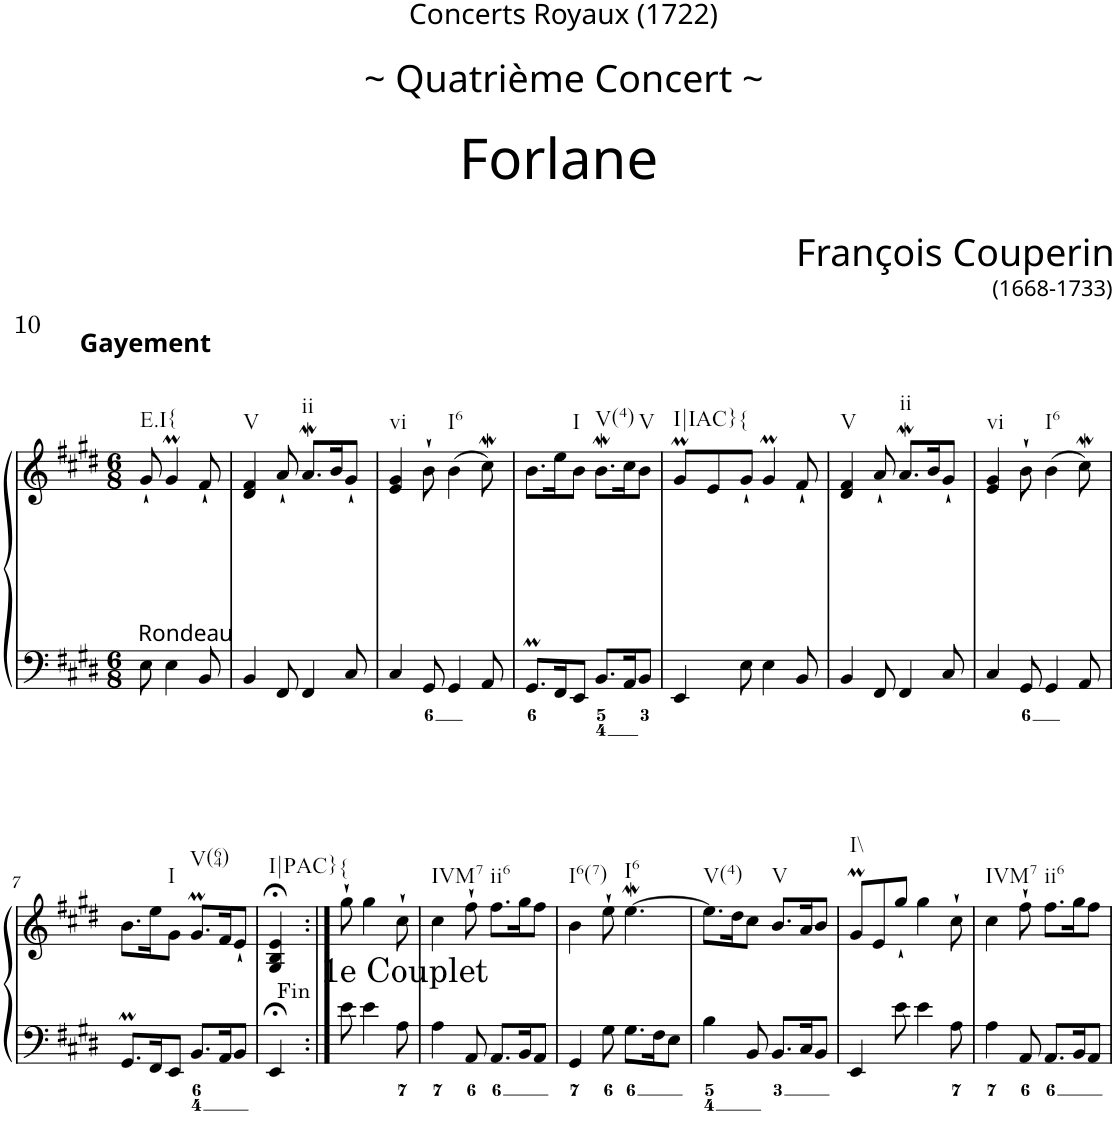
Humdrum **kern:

**kern	**kern
*part1	*part1
*staff2	*staff1
*I"Clavecin	*
*clefF4	*clefG2
*k[f#c#g#d#]	*k[f#c#g#d#]
*E:	*E:
*M6/8	*M6/8
=	=
!	!LO:TX:a:B:t=Gayement
!	!LO:TX:b:t=Rondeau
!	!LO:TX:b:t=E.I{
8E\	8g#`/
4E\	4g#m/
8BB/	8f#`/
=1	=1
!	!LO:TX:b:t=V
4BB/	4d#/ 4f#/
8FF#/	8a`/
!	!LO:TX:b:t=ii
4FF#/	8.aw/L
.	16b/K
8C#/	8g#`/J
=2	=2
!	!LO:TX:b:t=vi
4C#/	4e/ 4g#/
8GG#/	8b`\
!	!LO:TX:b:t=I6
4GG#/	(>4b\
8AA/	8cc#W\)
=3	=3
8.GG#m/L	8.b\L
16FF#/K	16ee\K
!	!LO:TX:b:t=I
8EE/J	8b\J
!	!LO:TX:b:t=V(4)
8.BB/L	8.bW\L
16AA/K	16cc#\K
!	!LO:TX:b:t=V
8BB/J	8b\J
=4	=4
!	!LO:TX:b:t=I|IAC}
4EE/	8g#m/L
.	8e/
!	!LO:TX:b:t={
8E\	8g#`/J
4E\	4g#m/
8BB/	8f#`/
=5	=5
!	!LO:TX:b:t=V
4BB/	4d#/ 4f#/
8FF#/	8a`/
!	!LO:TX:b:t=ii
4FF#/	8.aw/L
.	16b/K
8C#/	8g#`/J
=6	=6
!	!LO:TX:b:t=vi
4C#/	4e/ 4g#/
8GG#/	8b`\
!	!LO:TX:b:t=I6
4GG#/	(>4b\
8AA/	8cc#W\)
!!LO:LB:g=z
=7	=7
8.GG#m/L	8.b\L
16FF#/K	16ee\K
!	!LO:TX:b:t=I
8EE/J	8g#\J
!	!LO:TX:b:t=V(64)
8.BB/L	8.g#m/L
16AA/K	16f#/K
8BB/J	8e`/J
=8	=8
!	!LO:TX:b:t=I|PAC}
4EE;</	4G#/;< 4B/;< 4e/;<
!	!LO:TX:b:t=Fin
!LO:TX:b:t=Fin	!
=8X1:|!	=8X1:|!
!	!LO:TX:b:t={
8e\	8gg#`\
4e\	4gg#\
8A\	8cc#`\
=8X2	=8X2
!	!LO:TX:b:t=IVM7
4A\	4cc#\
8AA/	8ff#`\
!	!LO:TX:b:t=ii6
8.AA/L	8.ff#\L
16BB/K	16gg#\K
8AA/J	8ff#\J
=9	=9
!	!LO:TX:b:t=I6(7)
4GG#/	4b\
8G#\	8ee`\
!	!LO:TX:b:t=I6
8.G#\L	[4.eew\
16F#\K	.
8E\J	.
=10	=10
!	!LO:TX:b:t=V(4)
4B\	8.ee\L]
.	16dd#\K
8BB/	8cc#\J
!	!LO:TX:b:t=V
8.BB/L	8.b/L
16C#/K	16a/K
8BB/J	8b/J
=11	=11
!	!LO:TX:b:t=I\\
4EE/	8g#m/L
.	8e/
8e\	8gg#`/J
4e\	4gg#\
8A\	8cc#`\
=12	=12
!	!LO:TX:b:t=IVM7
4A\	4cc#\
8AA/	8ff#`\
!	!LO:TX:b:t=ii6
8.AA/L	8.ff#\L
16BB/K	16gg#\K
8AA/J	8ff#\J
=	=
*-	*-
